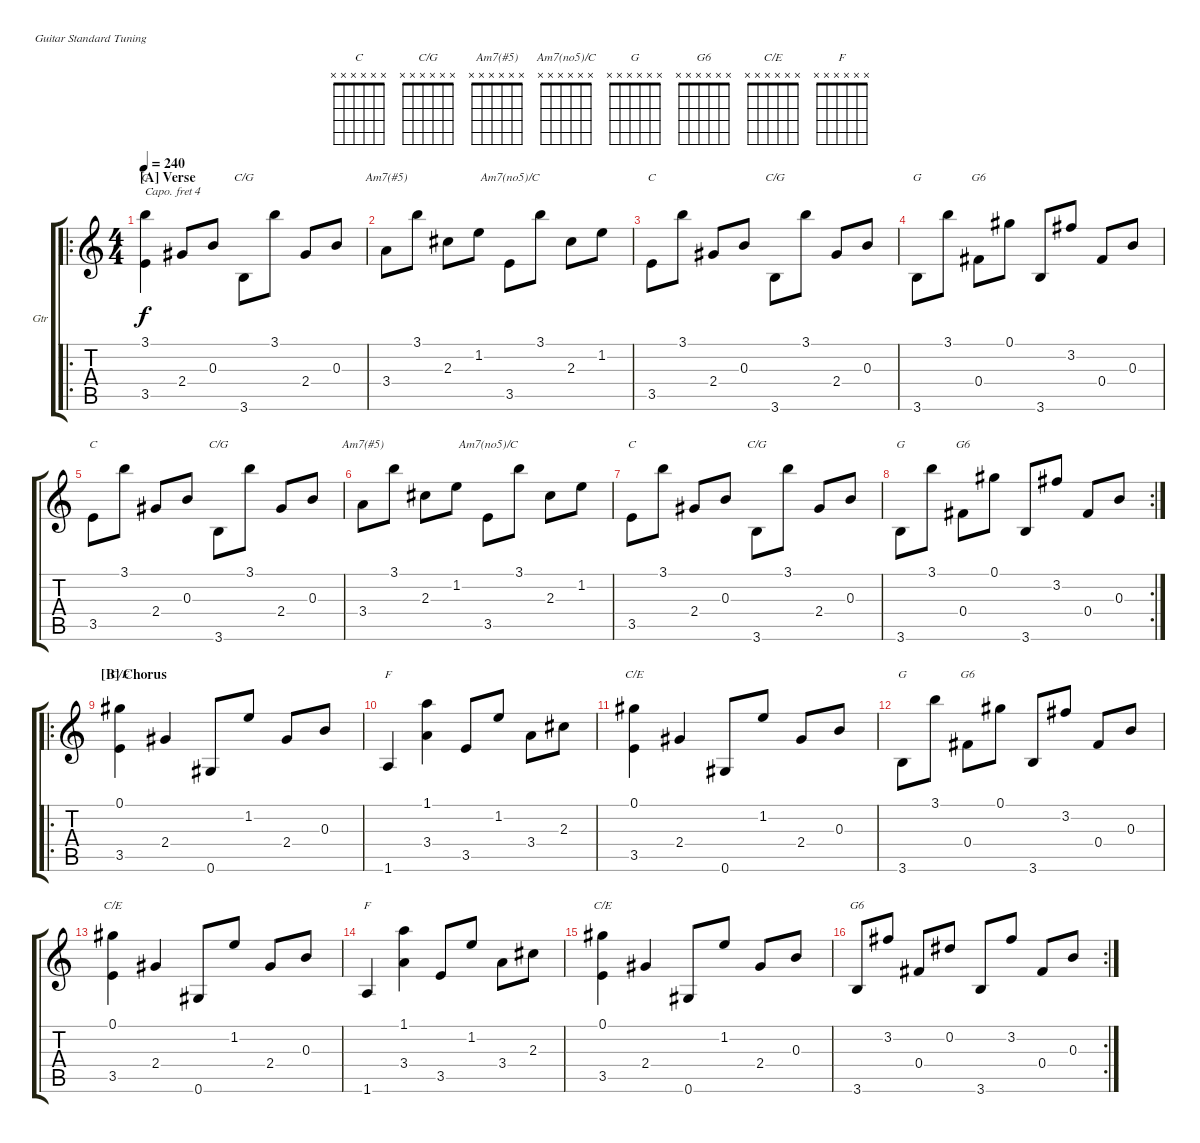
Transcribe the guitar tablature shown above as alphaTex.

\bracketExtendMode groupsimilarinstruments
\firstSystemTrackNameOrientation horizontal
\otherSystemsTrackNameOrientation horizontal
\track ("Guitar" "Gtr") {instrument acousticguitarnylon}
\staff {score tabs}
\capo 4
\tuning (E4 B3 G3 D3 A2 E2)
\chord ("C" 3 1 0 2 3 x) {showfingering false}
\chord ("C/G" 3 1 0 2 x 3) {showfingering false}
\chord ("Am7(#5)" 3 1 2 3 0 x) {showfingering false}
\chord ("Am7(no5)/C" 3 1 2 x 3 x) {showfingering false}
\chord ("C" x x x x x x)
\chord ("C/G" x x x x x x)
\chord ("G" 3 0 0 0 2 3) {showfingering false}
\chord ("G6" 0 3 0 0 2 3) {showfingering false}
\chord ("Am7(#5)" x x x x x x)
\chord ("Am7(no5)/C" x x x x x x)
\chord ("G" x x x x x x)
\chord ("G6" x x x x x x)
\chord ("C/E" 0 1 0 2 3 0) {showfingering false}
\chord ("F" 1 x 2 3 3 1) {showfingering false barre 1}
\chord ("C/E" x x x x x x)
\chord ("F" x x x x x x)
\ro
\ts (4 4)
\section ("A" "Verse")
\tempo 240
\clef g2
\ks c
(3.5 3.1).4{ch "C" dy f instrument acousticguitarnylon} 2.4.8 0.3.8 3.6.8{ch "C/G"} 3.1.8 2.4.8 0.3.8 |
3.4.8{ch "Am7(#5)"} 3.1.8 2.3.8 1.2.8 3.5.8{ch "Am7(no5)/C"} 3.1.8 2.3.8 1.2.8 |
3.5.8{ch "C"} 3.1.8 2.4.8 0.3.8 3.6.8{ch "C/G"} 3.1.8 2.4.8 0.3.8 |
3.6.8{ch "G"} 3.1.8 0.4.8{ch "G6"} 0.1.8 3.6.8 3.2.8 0.4.8 0.3.8 |
3.5.8{ch "C"} 3.1.8 2.4.8 0.3.8 3.6.8{ch "C/G"} 3.1.8 2.4.8 0.3.8 |
3.4.8{ch "Am7(#5)"} 3.1.8 2.3.8 1.2.8 3.5.8{ch "Am7(no5)/C"} 3.1.8 2.3.8 1.2.8 |
3.5.8{ch "C"} 3.1.8 2.4.8 0.3.8 3.6.8{ch "C/G"} 3.1.8 2.4.8 0.3.8 |
\rc 2
3.6.8{ch "G"} 3.1.8 0.4.8{ch "G6"} 0.1.8 3.6.8 3.2.8 0.4.8 0.3.8 |
\ro
\section ("B" "Chorus")
(0.1 3.5).4{ch "C/E"} 2.4.4 0.6.8 1.2.8 2.4.8 0.3.8 |
1.6.4{ch "F"} (1.1 3.4).4 3.5.8 1.2.8 3.4.8 2.3.8 |
(0.1 3.5).4{ch "C/E"} 2.4.4 0.6.8 1.2.8 2.4.8 0.3.8 |
3.6.8{ch "G"} 3.1.8 0.4.8{ch "G6"} 0.1.8 3.6.8 3.2.8 0.4.8 0.3.8 |
(0.1 3.5).4{ch "C/E"} 2.4.4 0.6.8 1.2.8 2.4.8 0.3.8 |
1.6.4{ch "F"} (1.1 3.4).4 3.5.8 1.2.8 3.4.8 2.3.8 |
(0.1 3.5).4{ch "C/E"} 2.4.4 0.6.8 1.2.8 2.4.8 0.3.8 |
\rc 2
3.6.8{ch "G6"} 3.2.8 0.4.8 0.2.8 3.6.8 3.2.8 0.4.8 0.3.8
